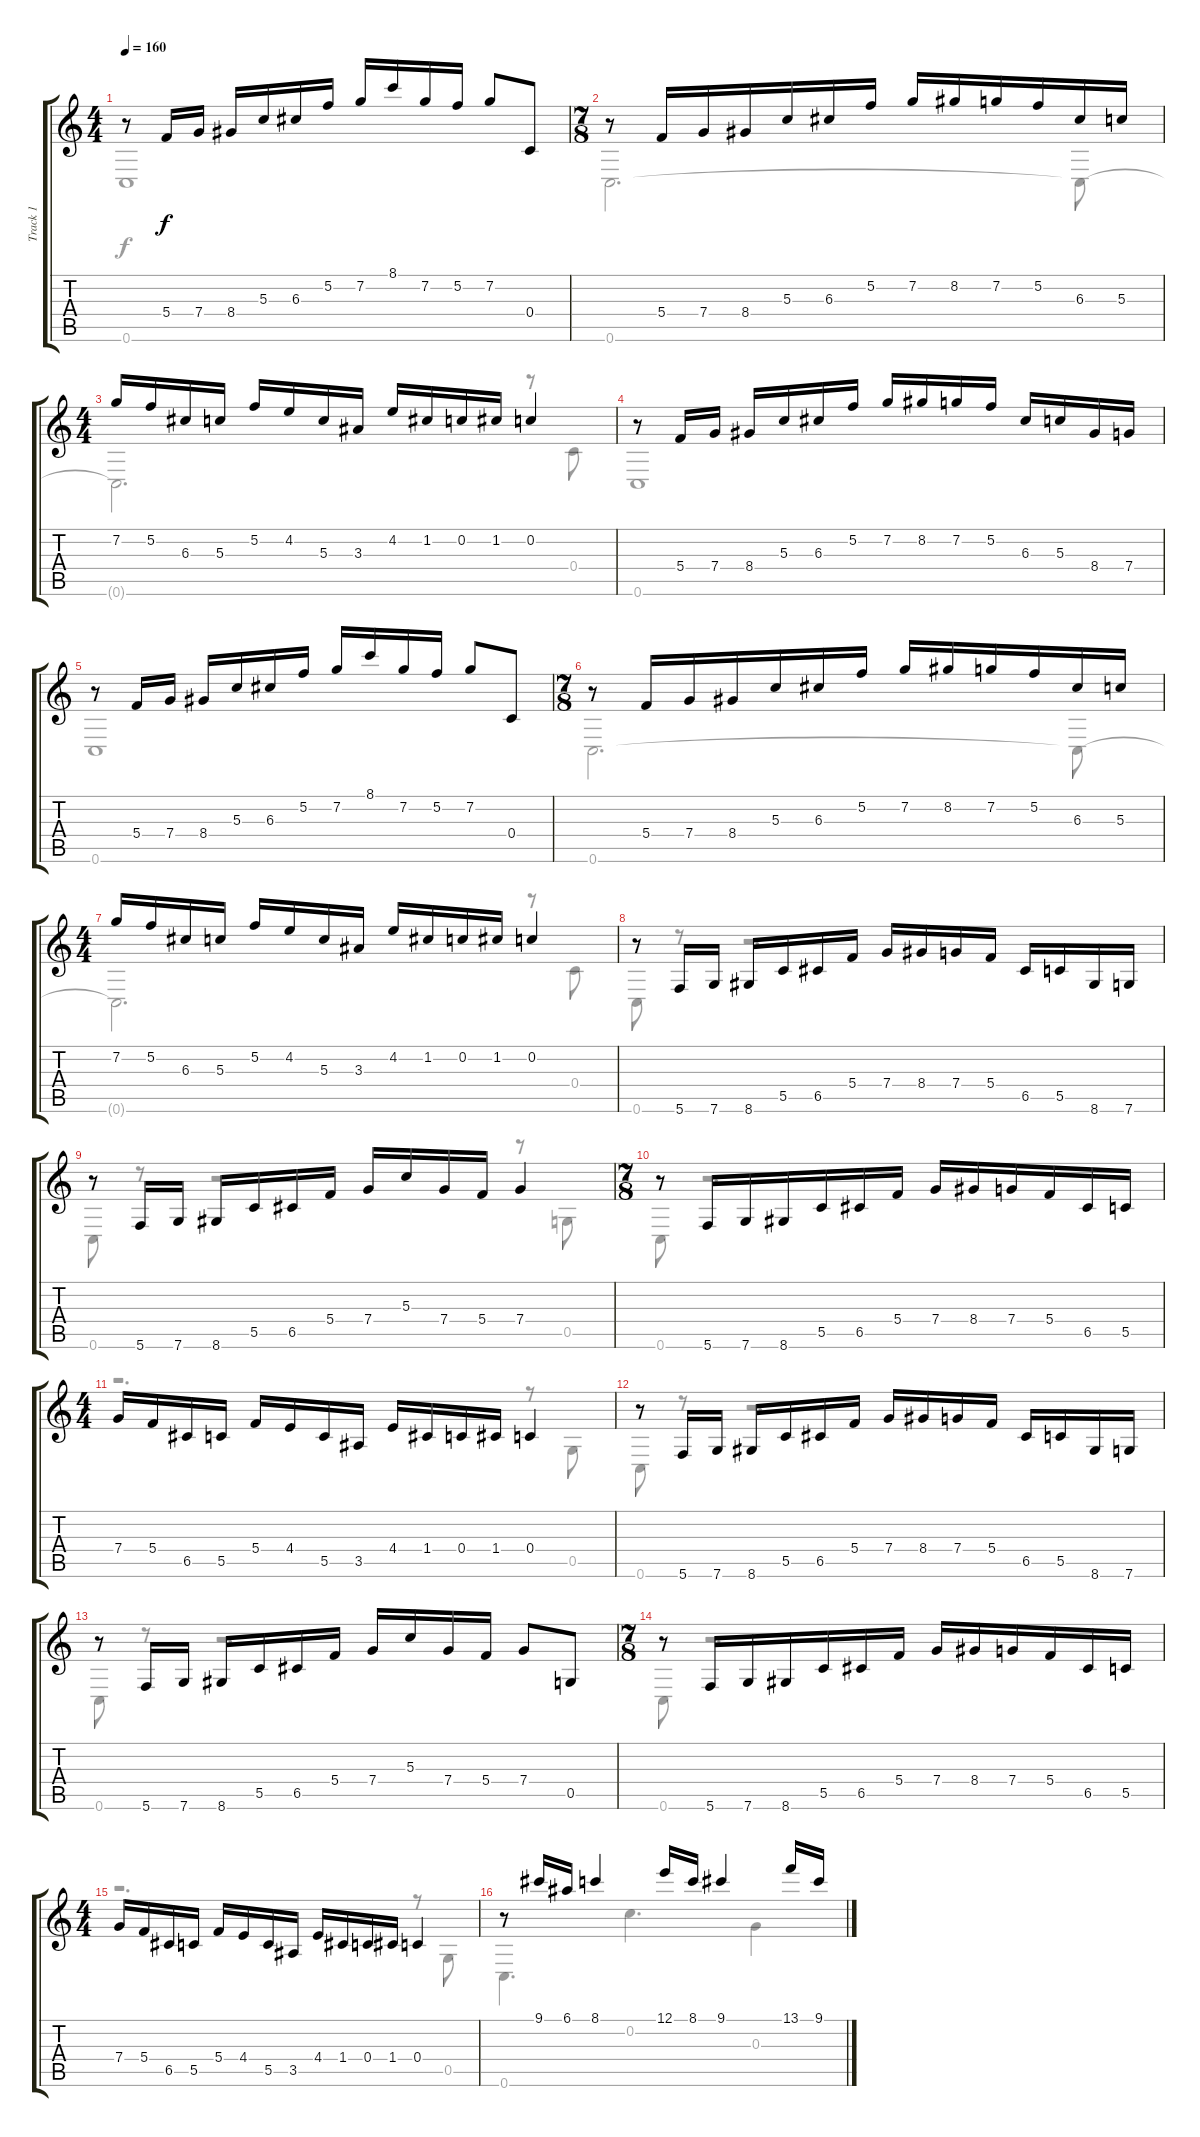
\track ("Track 1" "Track 1") {instrument acousticguitarsteel}
\staff {score tabs}
\tuning (E4 C4 G3 C3 G2 C2) {hide}
\voice
\ts (4 4)
\tempo 160
\clef g2
\ks c
r.8{dy f} 5.4.16 7.4.16 8.4.16 5.3.16 6.3.16 5.2.16 7.2.16 8.1.16 7.2.16 5.2.16 7.2.8 0.4.8 |
\ts (7 8)
r.8 5.4.16 7.4.16 8.4.16 5.3.16 6.3.16 5.2.16 7.2.16 8.2.16 7.2.16 5.2.16 6.3.16 5.3.16 |
\ts (4 4)
7.2.16 5.2.16 6.3.16 5.3.16 5.2.16 4.2.16 5.3.16 3.3.16 4.2.16 1.2.16 0.2.16 1.2.16 0.2.4 |
r.8 5.4.16 7.4.16 8.4.16 5.3.16 6.3.16 5.2.16 7.2.16 8.2.16 7.2.16 5.2.16 6.3.16 5.3.16 8.4.16 7.4.16 |
r.8 5.4.16 7.4.16 8.4.16 5.3.16 6.3.16 5.2.16 7.2.16 8.1.16 7.2.16 5.2.16 7.2.8 0.4.8 |
\ts (7 8)
r.8 5.4.16 7.4.16 8.4.16 5.3.16 6.3.16 5.2.16 7.2.16 8.2.16 7.2.16 5.2.16 6.3.16 5.3.16 |
\ts (4 4)
7.2.16 5.2.16 6.3.16 5.3.16 5.2.16 4.2.16 5.3.16 3.3.16 4.2.16 1.2.16 0.2.16 1.2.16 0.2.4 |
r.8 5.6.16 7.6.16 8.6.16 5.5.16 6.5.16 5.4.16 7.4.16 8.4.16 7.4.16 5.4.16 6.5.16 5.5.16 8.6.16 7.6.16 |
r.8 5.6.16 7.6.16 8.6.16 5.5.16 6.5.16 5.4.16 7.4.16 5.3.16 7.4.16 5.4.16 7.4.4 |
\ts (7 8)
r.8 5.6.16 7.6.16 8.6.16 5.5.16 6.5.16 5.4.16 7.4.16 8.4.16 7.4.16 5.4.16 6.5.16 5.5.16 |
\ts (4 4)
7.4.16 5.4.16 6.5.16 5.5.16 5.4.16 4.4.16 5.5.16 3.5.16 4.4.16 1.4.16 0.4.16 1.4.16 0.4.4 |
r.8 5.6.16 7.6.16 8.6.16 5.5.16 6.5.16 5.4.16 7.4.16 8.4.16 7.4.16 5.4.16 6.5.16 5.5.16 8.6.16 7.6.16 |
r.8 5.6.16 7.6.16 8.6.16 5.5.16 6.5.16 5.4.16 7.4.16 5.3.16 7.4.16 5.4.16 7.4.8 0.5.8 |
\ts (7 8)
r.8 5.6.16 7.6.16 8.6.16 5.5.16 6.5.16 5.4.16 7.4.16 8.4.16 7.4.16 5.4.16 6.5.16 5.5.16 |
\ts (4 4)
7.4.16 5.4.16 6.5.16 5.5.16 5.4.16 4.4.16 5.5.16 3.5.16 4.4.16 1.4.16 0.4.16 1.4.16 0.4.4 |
r.8 9.1.16 6.1.16 8.1.4 12.1.16 8.1.16 9.1.4 13.1.16 9.1.16
\voice
\clef g2
\ottava regular
\simile none
\ks c
0.6.1{dy f} |
0.6.2{d} 0.6{t}.8 |
0.6{t}.2{d} r.8 0.4.8 |
0.6.1 |
0.6.1 |
0.6.2{d} 0.6{t}.8 |
0.6{t}.2{d} r.8 0.4.8 |
0.6.8 r.8 r.2{d} |
0.6.8 r.8 r.2 r.8 0.5.8 |
0.6.8 r.2{d} |
r.2{d} r.8 0.5.8 |
0.6.8 r.8 r.2{d} |
0.6.8 r.8 r.2{d} |
0.6.8 r.2{d} |
r.2{d} r.8 0.5.8 |
0.6.4{d} 0.2.4{d} 0.3.4
